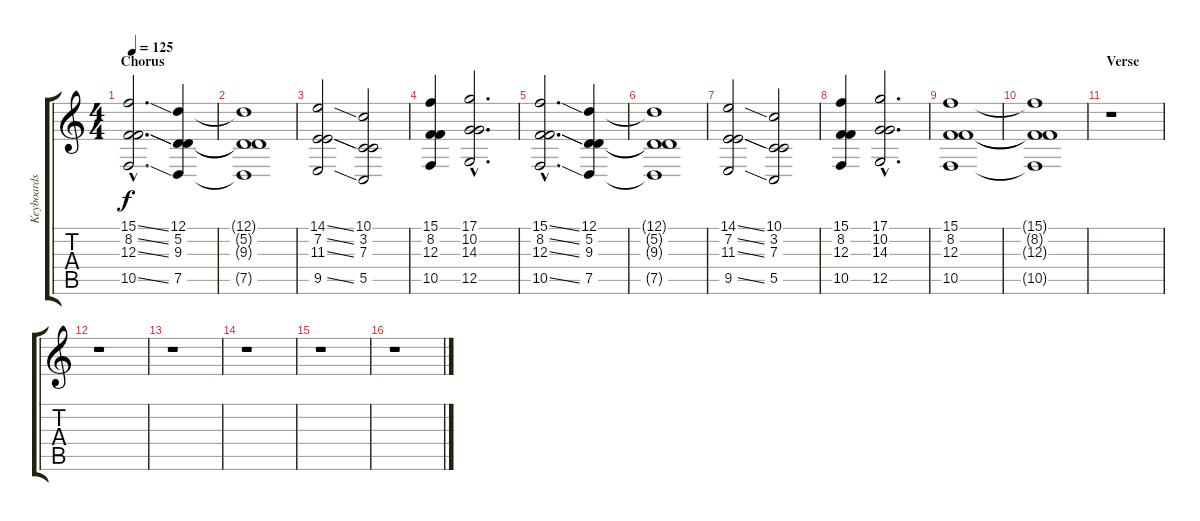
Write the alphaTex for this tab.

\track ("Keyboards" "Keyboards") {instrument lead2sawtooth}
\staff {score tabs}
\tuning (D4 A3 F3 C3 G2 D2) {hide}
\ts (4 4)
\section ("" "Chorus")
\tempo 125
\clef g2
\ks c
(15.1{ss hac} 8.2{ss hac} 12.3{ss hac} 10.5{ss hac}).2{d dy f instrument fx5brightness} (12.1 5.2 9.3 7.5).4 |
(12.1{t} 5.2{t} 9.3{t} 7.5{t}).1 |
(14.1{ss} 7.2{ss} 11.3{ss} 9.5{ss}).2 (10.1 3.2 7.3 5.5).2 |
(15.1 8.2 12.3 10.5).4 (17.1{hac} 10.2{hac} 14.3{hac} 12.5{hac}).2{d} |
(15.1{ss hac} 8.2{ss hac} 12.3{ss hac} 10.5{ss hac}).2{d} (12.1 5.2 9.3 7.5).4 |
(12.1{t} 5.2{t} 9.3{t} 7.5{t}).1 |
(14.1{ss} 7.2{ss} 11.3{ss} 9.5{ss}).2 (10.1 3.2 7.3 5.5).2 |
(15.1 8.2 12.3 10.5).4 (17.1{hac} 10.2{hac} 14.3{hac} 12.5{hac}).2{d} |
(15.1 8.2 12.3 10.5).1 |
(15.1{t} 8.2{t} 12.3{t} 10.5{t}).1 |
\section ("" "Verse")
r.1 |
r.1 |
r.1 |
r.1 |
r.1 |
r.1
